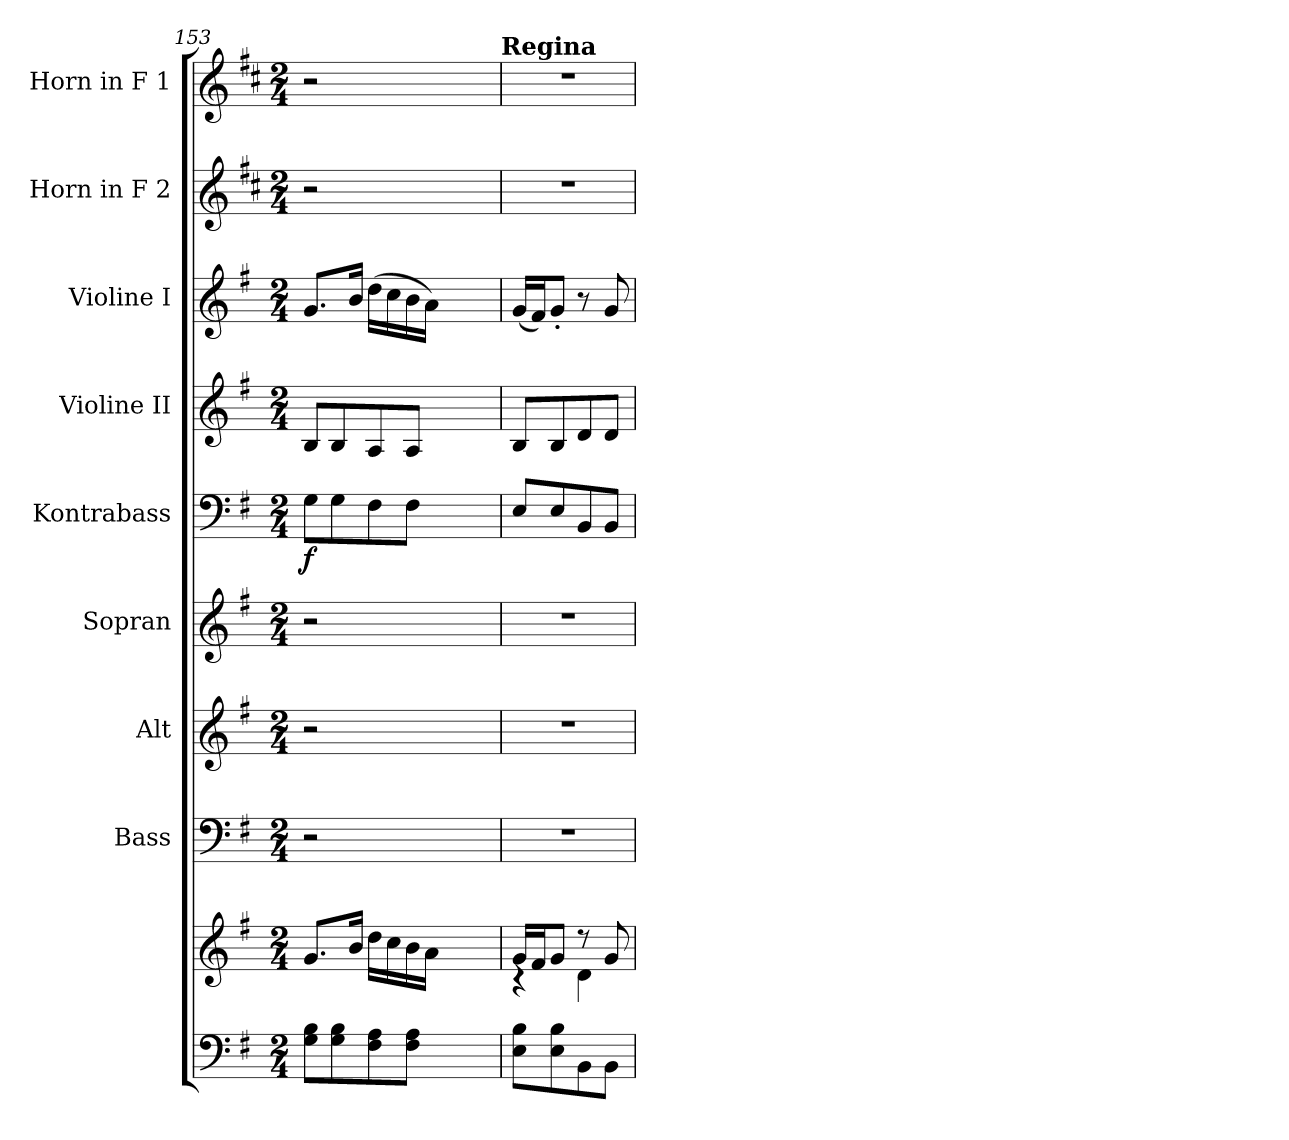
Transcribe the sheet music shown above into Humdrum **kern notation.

**kern	**kern	**kern	**kern	**kern	**kern	**dynam	**kern	**kern	**kern	**kern
*part9	*part9	*part8	*part7	*part6	*part5	*part5	*part4	*part3	*part2	*part1
*staff10	*staff9	*staff8	*staff7	*staff6	*staff5	*staff5	*staff4	*staff3	*staff2	*staff1
*	*	*I"Bass	*I"Alt	*I"Sopran	*I"Kontrabass	*	*I"Violine II	*I"Violine I	*I"Horn in F 2	*I"Horn in F 1
*	*	*I'B.	*I'A.	*I'S.	*I'Kb.	*	*I'Vl. II	*I'Vl. I	*I'Hrn. 2	*I'Hrn. 1
*clefF4	*clefG2	*clefF4	*clefG2	*clefG2	*clefF4	*	*clefG2	*clefG2	*clefG2	*clefG2
*	*	*	*	*	*ITrd7c12	*	*	*	*ITrd4c7	*ITrd4c7
*k[f#]	*k[f#]	*k[f#]	*k[f#]	*k[f#]	*k[f#]	*	*k[f#]	*k[f#]	*k[f#]	*k[f#]
*G:	*G:	*G:	*G:	*G:	*G:	*	*G:	*G:	*G:	*G:
*M2/4	*M2/4	*M2/4	*M2/4	*M2/4	*M2/4	*	*M2/4	*M2/4	*M2/4	*M2/4
=153	=153	=153	=153	=153	=153	=153	=153	=153	=153	=153
!	!	!	!	!	!	!LO:DY:b	!	!	!	!
8G\ 8B\L	8.g/L	2r	2r	2r	8GG\L	f	8B/L	8.g/L	2r	2r
8G\ 8B\	.	.	.	.	8GG\	.	8B/	.	.	.
.	16b/Jk	.	.	.	.	.	.	16b/Jk	.	.
8F#\ 8A\	16dd\LL	.	.	.	8FF#\	.	8A/	(>16dd\LL	.	.
.	16cc\	.	.	.	.	.	.	16cc\	.	.
8F#\ 8A\J	16b\	.	.	.	8FF#\J	.	8A/J	16b\	.	.
.	16a\JJ	.	.	.	.	.	.	16a\JJ)	.	.
4..ryy	4..ryy	4..ryy	4..ryy	4..ryy	4..ryy	.	4..ryy	4..ryy	4..ryy	4..ryy
!	!	!	!	!	!	!	!	!	!	!LO:TX:a:B:t=Regina
=154	=154	=154	=154	=154	=154	=154	=154	=154	=154	=154
*	*^	*	*	*	*	*	*	*	*	*
8E\ 8B\L	16g/LL	4rB	2r	2r	2r	8EE/L	.	8B/L	(<16g/LL	2r	2r
.	16f#/J	.	.	.	.	.	.	.	16f#/J)	.	.
8E\ 8B\	8g/J	.	.	.	.	8EE/	.	8B/	8g'</J	.	.
8BB\	8r	4d\	.	.	.	8BBB/	.	8d/	8r	.	.
8BB\J	8g/	.	.	.	.	8BBB/J	.	8d/J	8g/	.	.
*	*v	*v	*	*	*	*	*	*	*	*	*
=	=	=	=	=	=	=	=	=	=	=
*-	*-	*-	*-	*-	*-	*-	*-	*-	*-	*-
